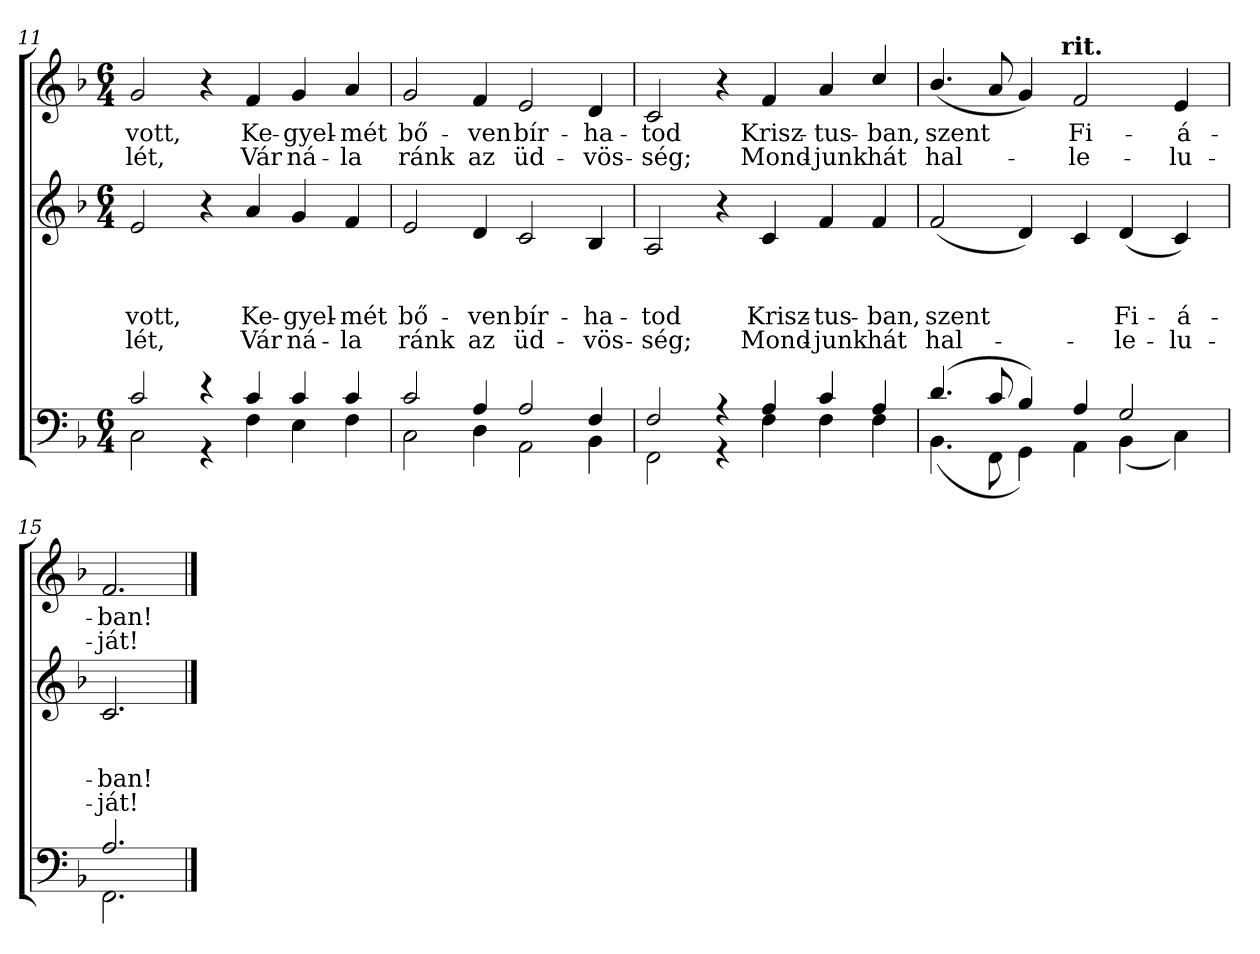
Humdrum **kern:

**kern	**kern	**text	**text	**text	**text	**kern	**text	**text
*part3	*part2	*part2	*part2	*part2	*part2	*part1	*part1	*part1
*staff3	*staff2	*staff2	*staff2	*staff2	*staff2	*staff1	*staff1	*staff1
!!LO:LB:g=z
*clefF4	*clefG2	*	*	*	*	*clefG2	*	*
*k[b-]	*k[b-]	*	*	*	*	*k[b-]	*	*
*F:	*F:	*	*	*	*	*F:	*	*
*M6/4	*M6/4	*	*	*	*	*M6/4	*	*
=11	=11	=11	=11	=11	=11	=11	=11	=11
*^	*	*	*	*	*	*	*	*
!	!	!	!	!	!LO:LY:b	!LO:LY:b	!	!	!
!	!	!	!	!	!	!	!	!LO:LY:b	!LO:LY:b
2c/	2C\	2e/	.	.	vott,	lét,	2g/	vott,	lét,
4r	4r	4r	.	.	.	.	4r	.	.
!	!	!	!	!	!LO:LY:b	!LO:LY:b	!	!	!
!	!	!	!	!	!	!	!	!LO:LY:b	!LO:LY:b
4c/	4F\	4a/	.	.	Ke-	Vár	4f/	Ke-	Vár
!	!	!	!	!	!LO:LY:b	!LO:LY:b	!	!	!
!	!	!	!	!	!	!	!	!LO:LY:b	!LO:LY:b
4c/	4E\	4g/	.	.	-gyel-	ná-	4g/	-gyel-	ná-
!	!	!	!	!	!LO:LY:b	!LO:LY:b	!	!	!
!	!	!	!	!	!	!	!	!LO:LY:b	!LO:LY:b
4c/	4F\	4f/	.	.	-mét	-la	4a/	-mét	-la
=12	=12	=12	=12	=12	=12	=12	=12	=12	=12
!	!	!	!	!	!LO:LY:b	!LO:LY:b	!	!	!
!	!	!	!	!	!	!	!	!LO:LY:b	!LO:LY:b
2c/	2C\	2e/	.	.	bő-	ránk	2g/	bő-	ránk
!	!	!	!	!	!LO:LY:b	!LO:LY:b	!	!	!
!	!	!	!	!	!	!	!	!LO:LY:b	!LO:LY:b
4A/	4D\	4d/	.	.	-ven	az	4f/	-ven	az
!	!	!	!	!	!LO:LY:b	!LO:LY:b	!	!	!
!	!	!	!	!	!	!	!	!LO:LY:b	!LO:LY:b
2A/	2AA\	2c/	.	.	bír-	üd-	2e/	bír-	üd-
!	!	!	!	!	!LO:LY:b	!LO:LY:b	!	!	!
!	!	!	!	!	!	!	!	!LO:LY:b	!LO:LY:b
4F/	4BB-\	4B-/	.	.	-ha-	-vös-	4d/	-ha-	-vös-
=13	=13	=13	=13	=13	=13	=13	=13	=13	=13
!	!	!	!	!	!LO:LY:b	!LO:LY:b	!	!	!
!	!	!	!	!	!	!	!	!LO:LY:b	!LO:LY:b
2F/	2FF\	2A/	.	.	-tod	-ség;	2c/	-tod	-ség;
4r	4r	4r	.	.	.	.	4r	.	.
!	!	!	!	!	!LO:LY:b	!LO:LY:b	!	!	!
!	!	!	!	!	!	!	!	!LO:LY:b	!LO:LY:b
4A/	4F\	4c/	.	.	Krisz-	Mond-	4f/	Krisz-	Mond-
!	!	!	!	!	!LO:LY:b	!LO:LY:b	!	!	!
!	!	!	!	!	!	!	!	!LO:LY:b	!LO:LY:b
4c/	4F\	4f/	.	.	-tus-	-junk	4a/	-tus-	-junk
!	!	!	!	!	!LO:LY:b	!LO:LY:b	!	!	!
!	!	!	!	!	!	!	!	!LO:LY:b	!LO:LY:b
4A/	4F\	4f/	.	.	-ban,	hát	4cc/	-ban,	hát
=14	=14	=14	=14	=14	=14	=14	=14	=14	=14
!	!	!	!	!	!LO:LY:b	!LO:LY:b	!	!	!
!	!	!	!	!	!	!	!	!LO:LY:b	!LO:LY:b
*	*	*	*	*	*	*	*^	*	*
(>4.d/	(<4.BB-\	(>2f/	.	.	szent	hal-	(>4.b-/	2ryy	szent	hal-
8c/	8FF\	.	.	.	.	.	8a/	.	.	.
4B-/)	4GG\)	4d/)	.	.	.	.	4g/)	8..ryy	.	.
!	!	!	!	!	!	!	!	!LO:TX:a:B:t=rit.	!	!
.	.	.	.	.	.	.	.	2ryy	.	.
!	!	!	!	!	!	!	!	!	!LO:LY:b	!LO:LY:b
4A/	4AA\	4c/	.	.	.	.	2f/	.	Fi-	-le-
!	!	!	!	!	!LO:LY:b	!LO:LY:b	!	!	!	!
2G/	(<4BB-\	(>4d/	.	.	Fi-	-le-	.	.	.	.
.	.	.	.	.	.	.	.	4ryy	.	.
!	!	!	!	!	!LO:LY:b	!LO:LY:b	!	!	!	!
!	!	!	!	!	!	!	!	!	!LO:LY:b	!LO:LY:b
.	4C\)	4c/)	.	.	-á-	-lu-	4e/	.	-á-	-lu-
.	.	.	.	.	.	.	.	32ryy	.	.
*	*	*	*	*	*	*	*v	*v	*	*
=15	=15	=15	=15	=15	=15	=15	=15	=15	=15
*	*	*	*	*	*	*	*^	*	*
!	!	!	!	!	!LO:LY:b	!LO:LY:b	!	!	!	!
*	*	*	*	*	*	*	*v	*v	*	*
*	*	*	*	*	*	*	*^	*	*
!	!	!	!	!	!	!	!	!	!LO:LY:b	!LO:LY:b
*	*	*	*	*	*	*	*v	*v	*	*
2.A/	2.FF\	2.c/	.	.	-ban!	-ját!	2.f/	-ban!	-ját!
*v	*v	*	*	*	*	*	*	*	*
==	==	==	==	==	==	==	==	==
*-	*-	*-	*-	*-	*-	*-	*-	*-
